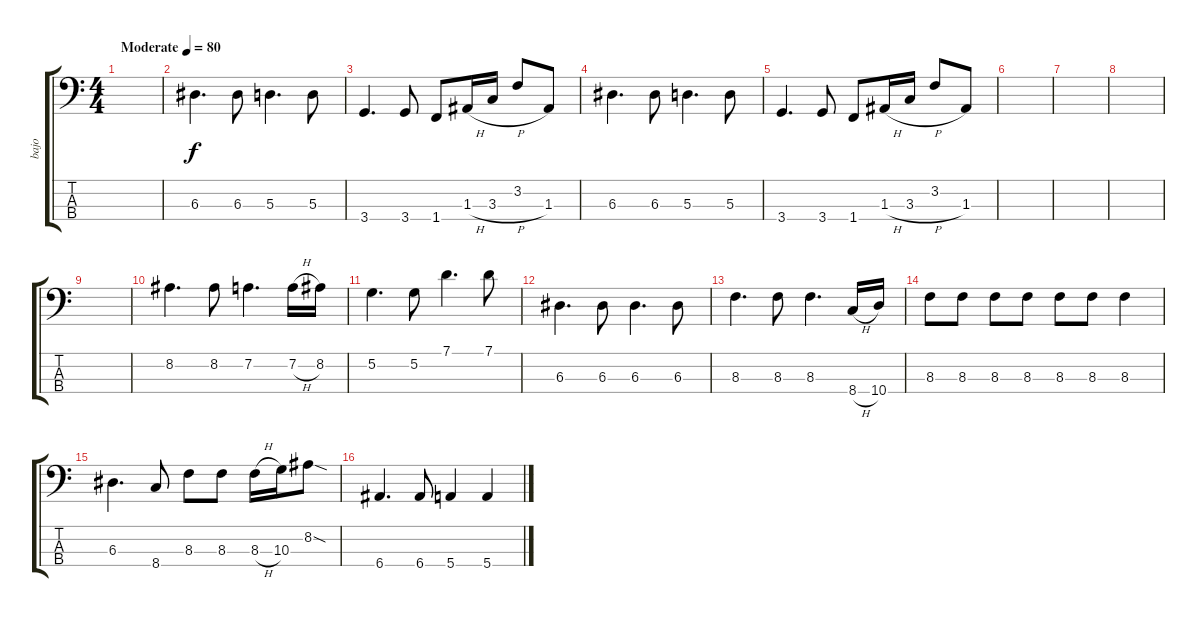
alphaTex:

\track ("bajo" "bajo") {instrument electricbassfinger}
\staff {score tabs}
\tuning (G2 D2 A1 E1) {hide}
\ts (4 4)
\tempo (80 "Moderate")
\clef f4
\ks c
|
6.3.4{d} 6.3.8 5.3.4{d} 5.3.8 |
3.4.4{d} 3.4.8 1.4.8 1.3{h}.16 3.3{h}.16 3.2.8 1.3.8 |
6.3.4{d} 6.3.8 5.3.4{d} 5.3.8 |
3.4.4{d} 3.4.8 1.4.8 1.3{h}.16 3.3{h}.16 3.2.8 1.3.8 |
|
|
|
|
8.2.4{d} 8.2.8 7.2.4{d} 7.2{h}.16 8.2.16 |
5.2.4{d} 5.2.8 7.1.4{d} 7.1.8 |
6.3.4{d} 6.3.8 6.3.4{d} 6.3.8 |
8.3.4{d} 8.3.8 8.3.4{d} 8.4{h}.16 10.4.16 |
8.3.8 8.3.8 8.3.8 8.3.8 8.3.8 8.3.8 8.3.4 |
6.3.4{d} 8.4.8 8.3.8 8.3.8 8.3{h}.16 10.3.16 8.2{sod}.8 |
6.4.4{d} 6.4.8 5.4.4 5.4.4
